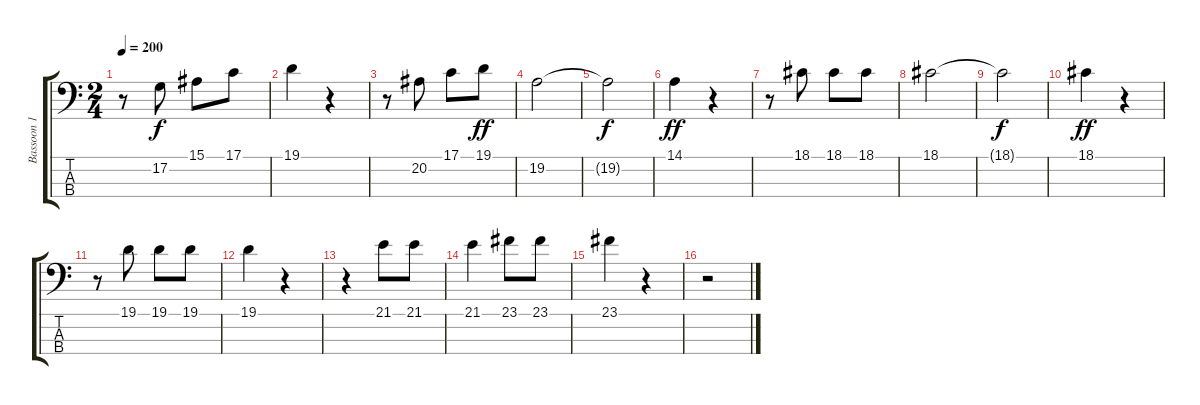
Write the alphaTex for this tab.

\track ("Bassoon 1" "Bassoon 1") {instrument bassoon}
\staff {score tabs}
\tuning (G2 D2 A1 E1) {hide}
\ts (2 4)
\tempo 200
\clef f4
\ks c
r.8{dy f} 17.2.8 15.1.8 17.1.8 |
19.1.4 r.4 |
r.8 20.2.8 17.1.8 19.1.8{dy ff} |
19.2.2 |
19.2{t}.2{dy f} |
14.1.4{dy ff} r.4 |
r.8 18.1.8 18.1.8 18.1.8 |
18.1.2 |
18.1{t}.2{dy f} |
18.1.4{dy ff} r.4 |
r.8 19.1.8 19.1.8 19.1.8 |
19.1.4 r.4 |
r.4 21.1.8 21.1.8 |
21.1.4 23.1.8 23.1.8 |
23.1.4 r.4 |
r.2
